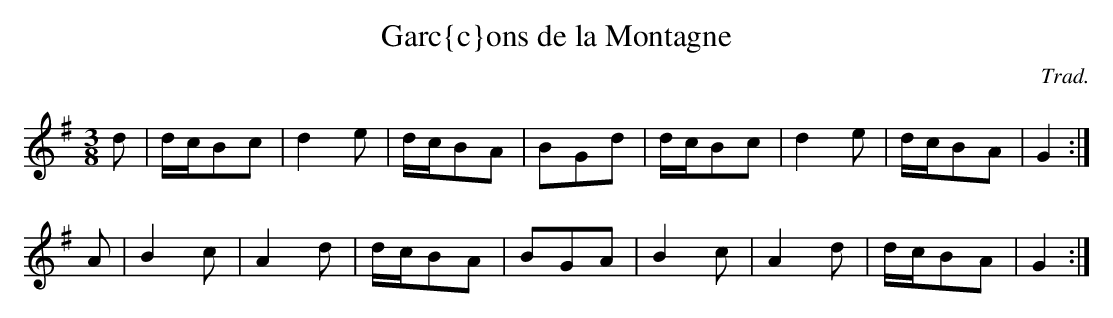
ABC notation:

X:1
T:Gar\c{c}ons de la Montagne
C:Trad.
M:3/8
K:G
d2|dcB2c2|d4e2|dcB2A2|B2G2d2|dcB2c2|d4e2|dcB2A2|G4:|*
A2|B4c2|A4d2|dcB2A2|B2G2A2|B4c2|A4d2|dcB2A2|G4:|**
